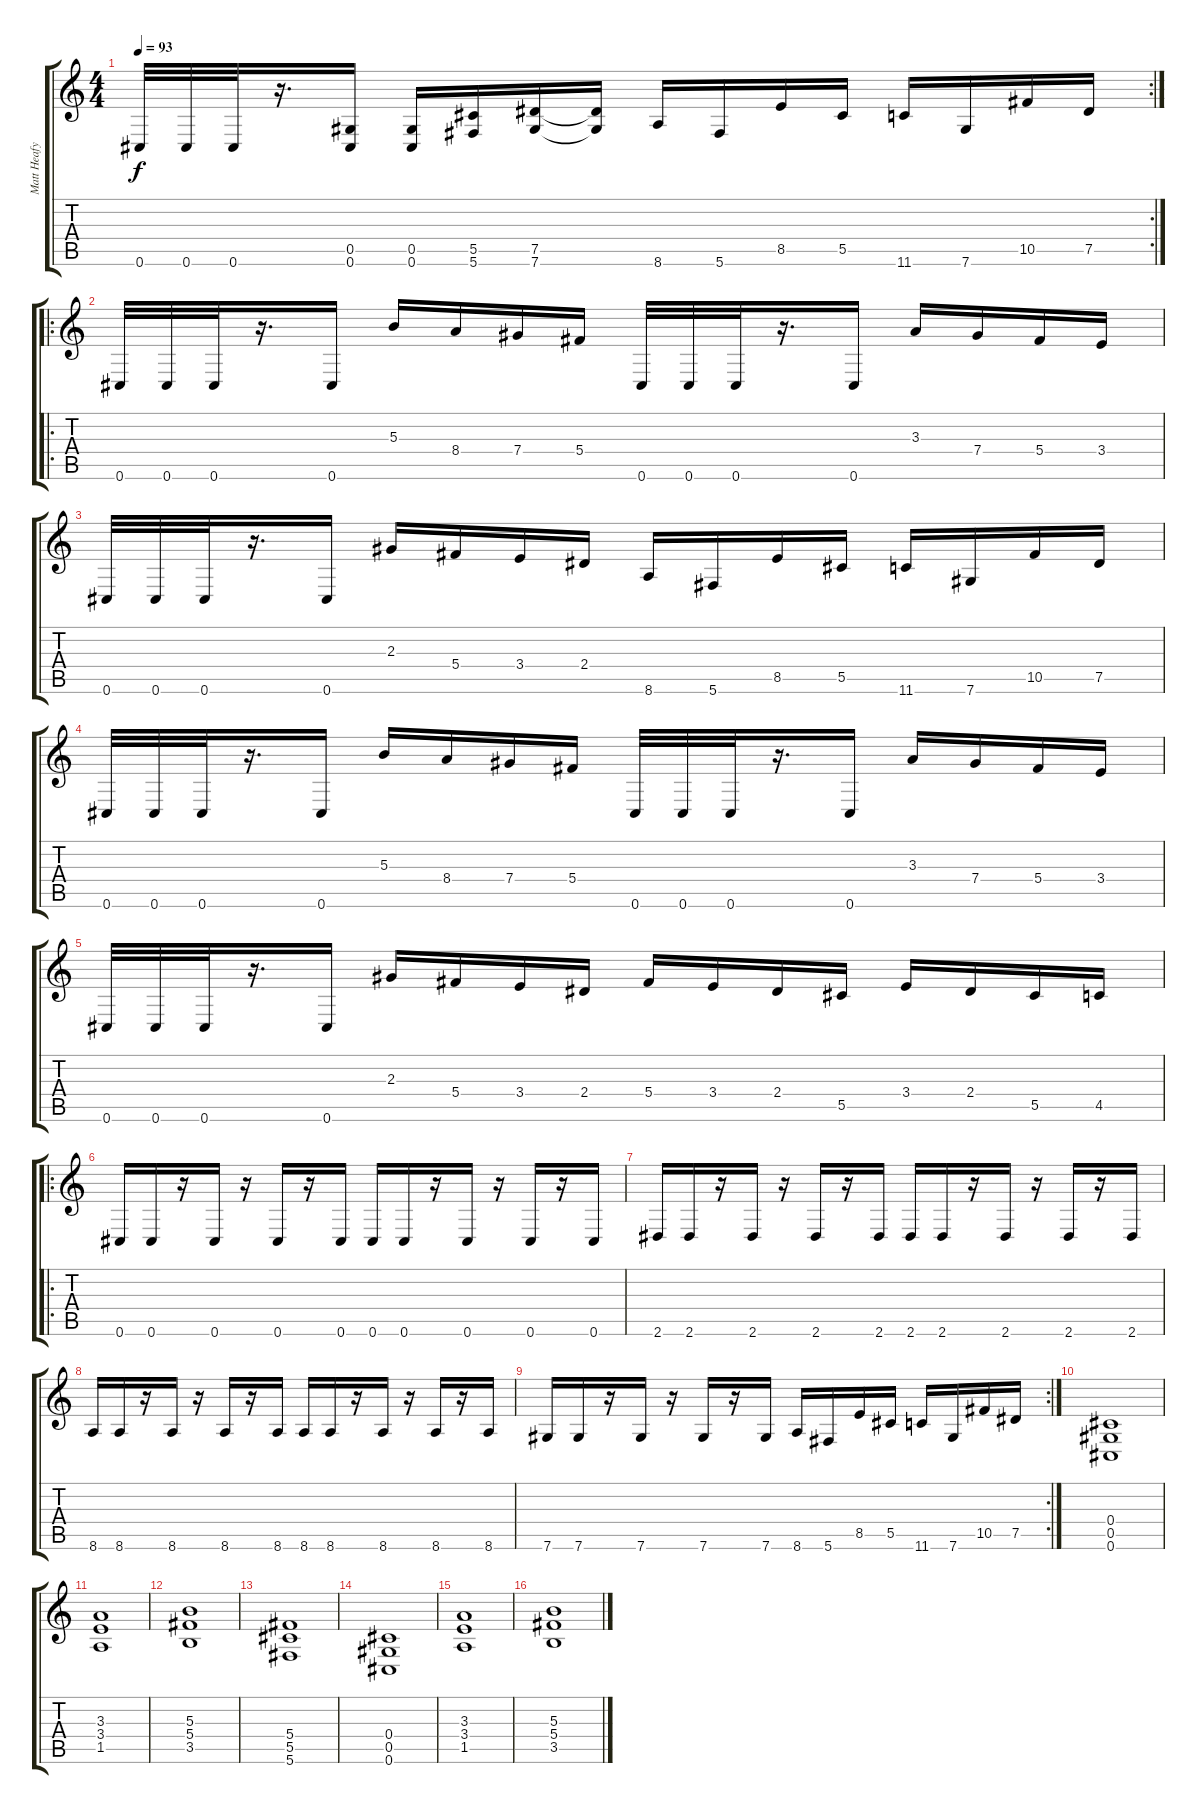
\track ("Matt Heafy" "Matt Heafy") {instrument overdrivenguitar}
\staff {score tabs}
\tuning (Eb4 Bb3 Gb3 Db3 Ab2 Db2) {hide}
\rc 2
\ts (4 4)
\tempo 93
\clef g2
\ks c
0.6.32{dy f} 0.6.32 0.6.32 r.16{d} (0.5 0.6).16 (0.5 0.6).16 (5.5 5.6).16 (7.5 7.6).16 (7.5{t} 7.6{t}).16 8.6.16 5.6.16 8.5.16 5.5.16 11.6.16 7.6.16 10.5.16 7.5.16 |
\ro
0.6.32 0.6.32 0.6.32 r.16{d} 0.6.16 5.3.16 8.4.16 7.4.16 5.4.16 0.6.32 0.6.32 0.6.32 r.16{d} 0.6.16 3.3.16 7.4.16 5.4.16 3.4.16 |
0.6.32 0.6.32 0.6.32 r.16{d} 0.6.16 2.3.16 5.4.16 3.4.16 2.4.16 8.6.16 5.6.16 8.5.16 5.5.16 11.6.16 7.6.16 10.5.16 7.5.16 |
0.6.32 0.6.32 0.6.32 r.16{d} 0.6.16 5.3.16 8.4.16 7.4.16 5.4.16 0.6.32 0.6.32 0.6.32 r.16{d} 0.6.16 3.3.16 7.4.16 5.4.16 3.4.16 |
0.6.32 0.6.32 0.6.32 r.16{d} 0.6.16 2.3.16 5.4.16 3.4.16 2.4.16 5.4.16 3.4.16 2.4.16 5.5.16 3.4.16 2.4.16 5.5.16 4.5.16 |
\ro
0.6.16 0.6.16 r.16 0.6.16 r.16 0.6.16 r.16 0.6.16 0.6.16 0.6.16 r.16 0.6.16 r.16 0.6.16 r.16 0.6.16 |
2.6.16 2.6.16 r.16 2.6.16 r.16 2.6.16 r.16 2.6.16 2.6.16 2.6.16 r.16 2.6.16 r.16 2.6.16 r.16 2.6.16 |
8.6.16 8.6.16 r.16 8.6.16 r.16 8.6.16 r.16 8.6.16 8.6.16 8.6.16 r.16 8.6.16 r.16 8.6.16 r.16 8.6.16 |
\rc 2
7.6.16 7.6.16 r.16 7.6.16 r.16 7.6.16 r.16 7.6.16 8.6.16 5.6.16 8.5.16 5.5.16 11.6.16 7.6.16 10.5.16 7.5.16 |
(0.4 0.5 0.6).1 |
(3.3 3.4 1.5).1 |
(5.3 5.4 3.5).1 |
(5.4 5.5 5.6).1 |
(0.4 0.5 0.6).1 |
(3.3 3.4 1.5).1 |
(5.3 5.4 3.5).1
